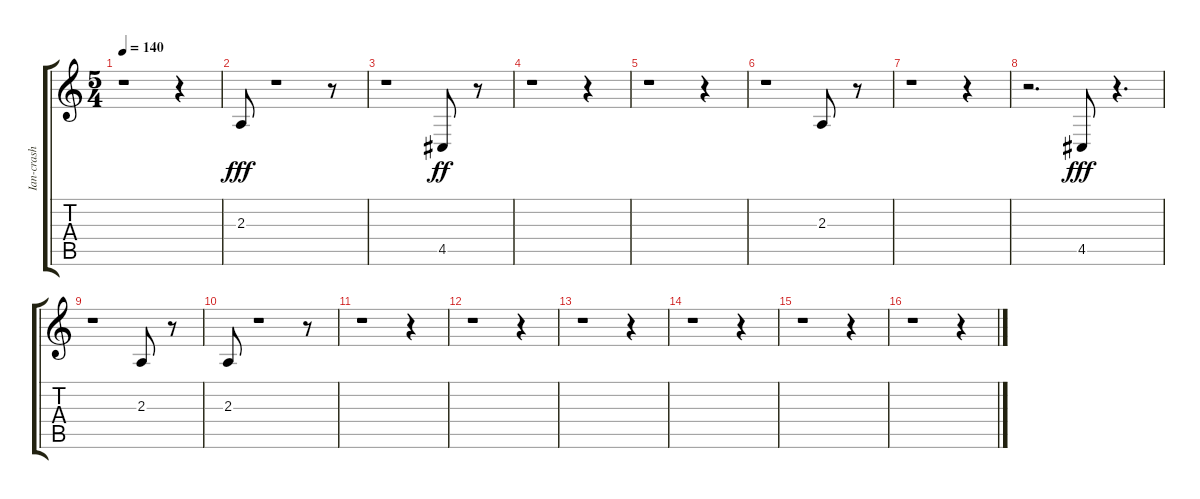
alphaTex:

\track ("Ian-crash" "Ian-crash") {instrument acousticgrandpiano}
\staff {score tabs}
\tuning (E4 B3 G3 D3 A2 E2) {hide}
\ts (5 4)
\tempo 140
\clef g2
\ks c
r.1{dy fff} r.4 |
2.3.8 r.1 r.8 |
r.1 4.5.8{dy ff} r.8 |
r.1 r.4 |
r.1 r.4 |
r.1 2.3.8 r.8 |
r.1 r.4 |
r.2{d} 4.5.8{dy fff} r.4{d} |
r.1 2.3.8 r.8 |
2.3.8 r.1 r.8 |
r.1 r.4 |
r.1 r.4 |
r.1 r.4 |
r.1 r.4 |
r.1 r.4 |
r.1 r.4
